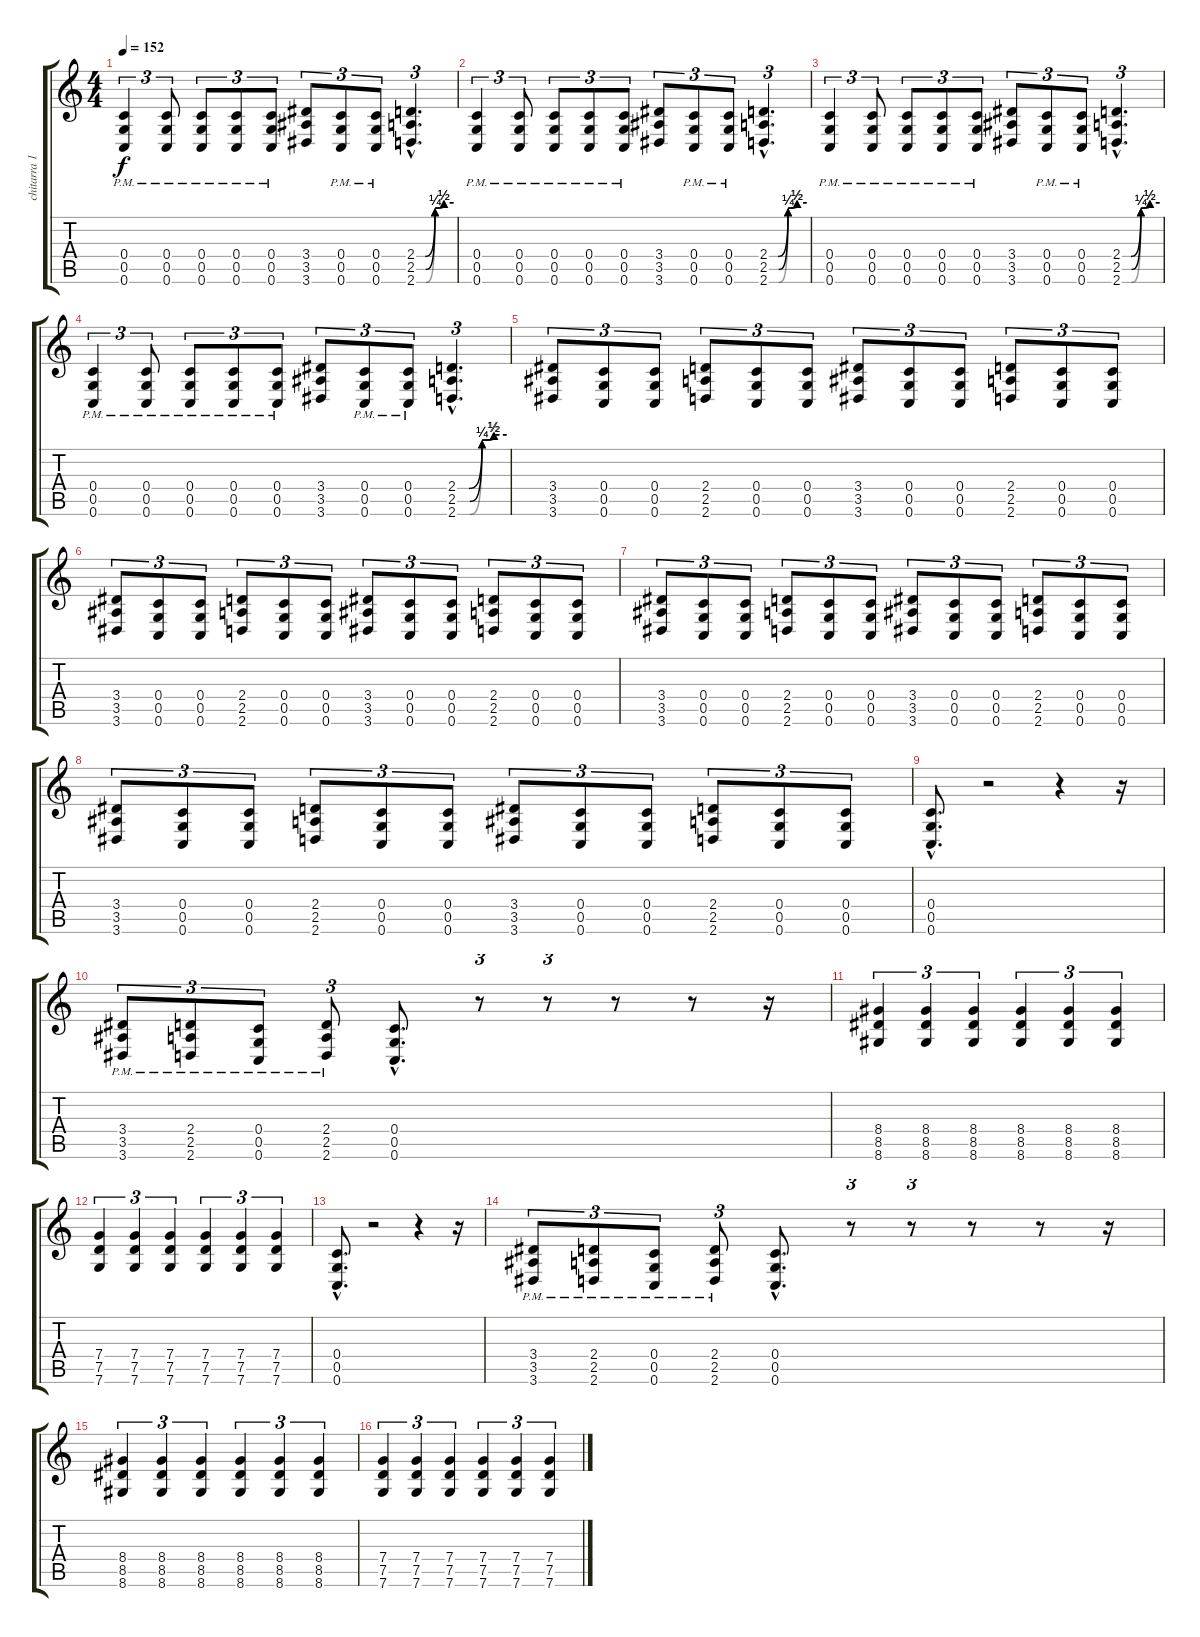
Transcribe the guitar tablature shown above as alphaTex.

\track ("chitarra 1" "chitarra 1") {instrument electricguitarmuted}
\staff {score tabs}
\tuning (D4 A3 F3 C3 G2 C2) {hide}
\ts (4 4)
\tempo 152
\clef g2
\ks c
(0.4{pm} 0.5{pm} 0.6{pm}).4{tu (3 2) dy f} (0.4{pm} 0.5{pm} 0.6{pm}).8{tu (3 2)} (0.4{pm} 0.5{pm} 0.6{pm}).8{tu (3 2)} (0.4{pm} 0.5{pm} 0.6{pm}).8{tu (3 2)} (0.4{pm} 0.5{pm} 0.6{pm}).8{tu (3 2)} (3.4 3.5 3.6).8{tu (3 2)} (0.4{pm} 0.5{pm} 0.6{pm}).8{tu (3 2)} (0.4{pm} 0.5{pm} 0.6{pm}).8{tu (3 2)} (2.4{be (custom 0 0 14 0 30 1 44 2 60 2) hac} 2.5{be (custom 0 0 15 0 30 1 45 2 60 2) hac} 2.6{be (custom 0 0 15 0 30 1 45 2 60 2) hac}).4{d tu (3 2)} |
(0.4{pm} 0.5{pm} 0.6{pm}).4{tu (3 2)} (0.4{pm} 0.5{pm} 0.6{pm}).8{tu (3 2)} (0.4{pm} 0.5{pm} 0.6{pm}).8{tu (3 2)} (0.4{pm} 0.5{pm} 0.6{pm}).8{tu (3 2)} (0.4{pm} 0.5{pm} 0.6{pm}).8{tu (3 2)} (3.4 3.5 3.6).8{tu (3 2)} (0.4{pm} 0.5{pm} 0.6{pm}).8{tu (3 2)} (0.4{pm} 0.5{pm} 0.6{pm}).8{tu (3 2)} (2.4{be (custom 0 0 14 0 30 1 44 2 60 2) hac} 2.5{be (custom 0 0 15 0 30 1 45 2 60 2) hac} 2.6{be (custom 0 0 15 0 30 1 45 2 60 2) hac}).4{d tu (3 2)} |
(0.4{pm} 0.5{pm} 0.6{pm}).4{tu (3 2)} (0.4{pm} 0.5{pm} 0.6{pm}).8{tu (3 2)} (0.4{pm} 0.5{pm} 0.6{pm}).8{tu (3 2)} (0.4{pm} 0.5{pm} 0.6{pm}).8{tu (3 2)} (0.4{pm} 0.5{pm} 0.6{pm}).8{tu (3 2)} (3.4 3.5 3.6).8{tu (3 2)} (0.4{pm} 0.5{pm} 0.6{pm}).8{tu (3 2)} (0.4{pm} 0.5{pm} 0.6{pm}).8{tu (3 2)} (2.4{be (custom 0 0 14 0 30 1 44 2 60 2) hac} 2.5{be (custom 0 0 15 0 30 1 45 2 60 2) hac} 2.6{be (custom 0 0 15 0 30 1 45 2 60 2) hac}).4{d tu (3 2)} |
(0.4{pm} 0.5{pm} 0.6{pm}).4{tu (3 2)} (0.4{pm} 0.5{pm} 0.6{pm}).8{tu (3 2)} (0.4{pm} 0.5{pm} 0.6{pm}).8{tu (3 2)} (0.4{pm} 0.5{pm} 0.6{pm}).8{tu (3 2)} (0.4{pm} 0.5{pm} 0.6{pm}).8{tu (3 2)} (3.4 3.5 3.6).8{tu (3 2)} (0.4{pm} 0.5{pm} 0.6{pm}).8{tu (3 2)} (0.4{pm} 0.5{pm} 0.6{pm}).8{tu (3 2)} (2.4{be (custom 0 0 14 0 30 1 44 2 60 2) hac} 2.5{be (custom 0 0 15 0 30 1 45 2 60 2) hac} 2.6{be (custom 0 0 15 0 30 1 45 2 60 2) hac}).4{d tu (3 2)} |
(3.4 3.5 3.6).8{tu (3 2)} (0.4 0.5 0.6).8{tu (3 2)} (0.4 0.5 0.6).8{tu (3 2)} (2.4 2.5 2.6).8{tu (3 2)} (0.4 0.5 0.6).8{tu (3 2)} (0.4 0.5 0.6).8{tu (3 2)} (3.4 3.5 3.6).8{tu (3 2)} (0.4 0.5 0.6).8{tu (3 2)} (0.4 0.5 0.6).8{tu (3 2)} (2.4 2.5 2.6).8{tu (3 2)} (0.4 0.5 0.6).8{tu (3 2)} (0.4 0.5 0.6).8{tu (3 2)} |
(3.4 3.5 3.6).8{tu (3 2)} (0.4 0.5 0.6).8{tu (3 2)} (0.4 0.5 0.6).8{tu (3 2)} (2.4 2.5 2.6).8{tu (3 2)} (0.4 0.5 0.6).8{tu (3 2)} (0.4 0.5 0.6).8{tu (3 2)} (3.4 3.5 3.6).8{tu (3 2)} (0.4 0.5 0.6).8{tu (3 2)} (0.4 0.5 0.6).8{tu (3 2)} (2.4 2.5 2.6).8{tu (3 2)} (0.4 0.5 0.6).8{tu (3 2)} (0.4 0.5 0.6).8{tu (3 2)} |
(3.4 3.5 3.6).8{tu (3 2)} (0.4 0.5 0.6).8{tu (3 2)} (0.4 0.5 0.6).8{tu (3 2)} (2.4 2.5 2.6).8{tu (3 2)} (0.4 0.5 0.6).8{tu (3 2)} (0.4 0.5 0.6).8{tu (3 2)} (3.4 3.5 3.6).8{tu (3 2)} (0.4 0.5 0.6).8{tu (3 2)} (0.4 0.5 0.6).8{tu (3 2)} (2.4 2.5 2.6).8{tu (3 2)} (0.4 0.5 0.6).8{tu (3 2)} (0.4 0.5 0.6).8{tu (3 2)} |
(3.4 3.5 3.6).8{tu (3 2)} (0.4 0.5 0.6).8{tu (3 2)} (0.4 0.5 0.6).8{tu (3 2)} (2.4 2.5 2.6).8{tu (3 2)} (0.4 0.5 0.6).8{tu (3 2)} (0.4 0.5 0.6).8{tu (3 2)} (3.4 3.5 3.6).8{tu (3 2)} (0.4 0.5 0.6).8{tu (3 2)} (0.4 0.5 0.6).8{tu (3 2)} (2.4 2.5 2.6).8{tu (3 2)} (0.4 0.5 0.6).8{tu (3 2)} (0.4 0.5 0.6).8{tu (3 2)} |
(0.4{hac} 0.5{hac} 0.6{hac}).8{d instrument distortionguitar} r.2 r.4 r.16 |
(3.4{pm} 3.5{pm} 3.6{pm}).8{tu (3 2)} (2.4 2.5{pm} 2.6{pm}).8{tu (3 2)} (0.4{pm} 0.5{pm} 0.6{pm}).8{tu (3 2)} (2.4{pm} 2.5{pm} 2.6{pm}).8{tu (3 2)} (0.4{hac} 0.5 0.6{hac}).8{d} r.8{tu (3 2)} r.8{tu (3 2)} r.8 r.8 r.16 |
(8.4 8.5 8.6).4{tu (3 2)} (8.4 8.5 8.6).4{tu (3 2)} (8.4 8.5 8.6).4{tu (3 2)} (8.4 8.5 8.6).4{tu (3 2)} (8.4 8.5 8.6).4{tu (3 2)} (8.4 8.5 8.6).4{tu (3 2)} |
(7.4 7.5 7.6).4{tu (3 2)} (7.4 7.5 7.6).4{tu (3 2)} (7.4 7.5 7.6).4{tu (3 2)} (7.4 7.5 7.6).4{tu (3 2)} (7.4 7.5 7.6).4{tu (3 2)} (7.4 7.5 7.6).4{tu (3 2)} |
(0.4{hac} 0.5{hac} 0.6{hac}).8{d} r.2 r.4 r.16 |
(3.4{pm} 3.5{pm} 3.6{pm}).8{tu (3 2)} (2.4 2.5{pm} 2.6{pm}).8{tu (3 2)} (0.4{pm} 0.5{pm} 0.6{pm}).8{tu (3 2)} (2.4{pm} 2.5{pm} 2.6{pm}).8{tu (3 2)} (0.4{hac} 0.5 0.6{hac}).8{d} r.8{tu (3 2)} r.8{tu (3 2)} r.8 r.8 r.16 |
(8.4 8.5 8.6).4{tu (3 2)} (8.4 8.5 8.6).4{tu (3 2)} (8.4 8.5 8.6).4{tu (3 2)} (8.4 8.5 8.6).4{tu (3 2)} (8.4 8.5 8.6).4{tu (3 2)} (8.4 8.5 8.6).4{tu (3 2)} |
(7.4 7.5 7.6).4{tu (3 2)} (7.4 7.5 7.6).4{tu (3 2)} (7.4 7.5 7.6).4{tu (3 2)} (7.4 7.5 7.6).4{tu (3 2)} (7.4 7.5 7.6).4{tu (3 2)} (7.4 7.5 7.6).4{tu (3 2)}
